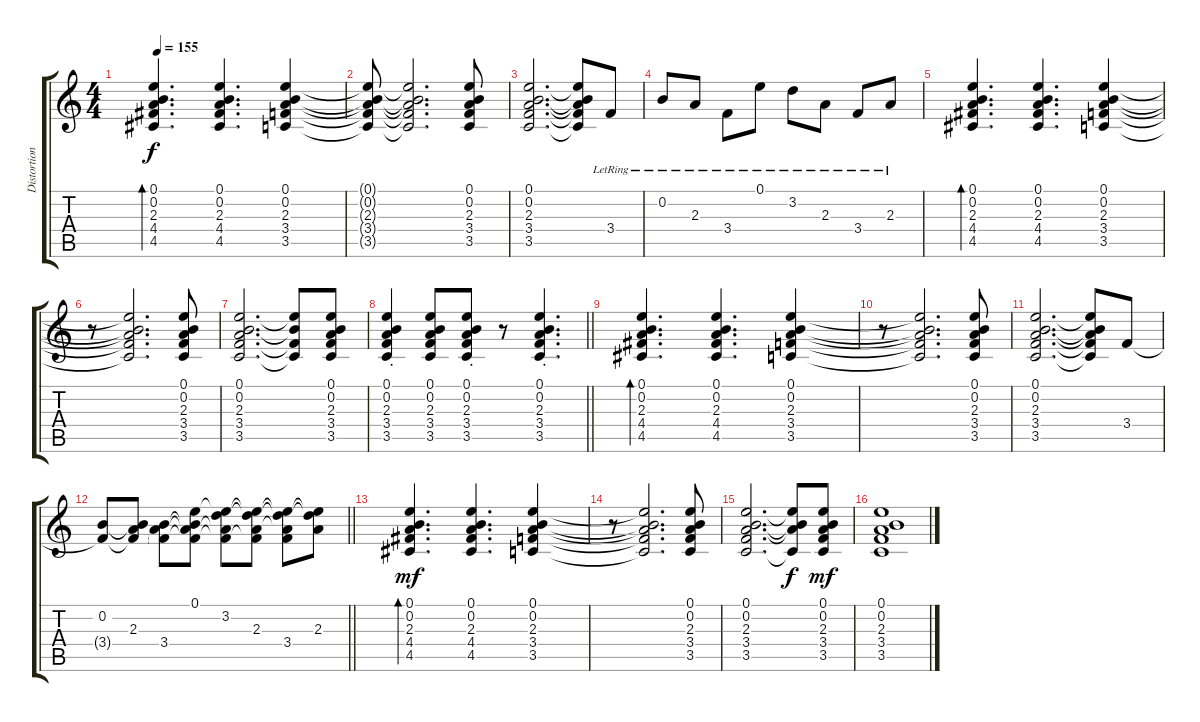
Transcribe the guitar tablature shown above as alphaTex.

\track ("Distortion Guitar 1" "Distortion") {instrument overdrivenguitar}
\staff {score tabs}
\tuning (E4 B3 G3 D3 A2 D2) {hide}
\ts (4 4)
\tempo 155
\clef g2
\ks c
(0.1 0.2 2.3 4.4 4.5).4{d bd 30 dy f} (0.1 0.2 2.3 4.4 4.5).4{d} (0.1 0.2 2.3 3.4 3.5).4 |
(0.1{t} 0.2{t} 2.3{t} 3.4{t} 3.5{t}).8 (0.1{t} 0.2{t} 2.3{t} 3.4{t} 3.5{t}).2{d} (0.1 0.2 2.3 3.4 3.5).8 |
(0.1 0.2 2.3 3.4 3.5).2{d} (0.1{t} 0.2{t} 2.3{t} 3.4{t} 3.5{t}).8 3.4{lr}.8 |
0.2{lr}.8 2.3{lr}.8 3.4{lr}.8 0.1{lr}.8 3.2{lr}.8 2.3{lr}.8 3.4{lr}.8 2.3{lr}.8 |
(0.1 0.2 2.3 4.4 4.5).4{d bd 30} (0.1 0.2 2.3 4.4 4.5).4{d} (0.1 0.2 2.3 3.4 3.5).4 |
r.8 (0.1{t} 0.2{t} 2.3{t} 3.4{t} 3.5{t}).2{d} (0.1 0.2 2.3 3.4 3.5).8 |
(0.1 0.2 2.3 3.4 3.5).2{d} (0.1{t} 0.2{t} 3.4{t} 3.5{t}).8 (0.1 0.2 2.3 3.4 3.5).8 |
\barLineRight lightlight
(0.1{st} 0.2{st} 2.3{st} 3.4{st} 3.5{st}).4 (0.1 0.2 2.3 3.4 3.5).8 (0.1{st} 0.2{st} 2.3{st} 3.4{st} 3.5{st}).8 r.8 (0.1{st} 0.2{st} 2.3{st} 3.4{st} 3.5{st}).4{d} |
(0.1 0.2 2.3 4.4 4.5).4{d bd 30} (0.1 0.2 2.3 4.4 4.5).4{d} (0.1 0.2 2.3 3.4 3.5).4 |
r.8 (0.1{t} 0.2{t} 2.3{t} 3.4{t} 3.5{t}).2{d} (0.1 0.2 2.3 3.4 3.5).8 |
(0.1 0.2 2.3 3.4 3.5).2{d} (0.1{t} 0.2{t} 2.3{t} 3.4{t} 3.5{t}).8 3.4.8 |
\barLineRight lightlight
(0.2 3.4{t}).8 (0.2{t} 2.3 3.4{t}).8 (0.2{t} 2.3{t} 3.4).8 (0.1 0.2{t} 2.3{t} 3.4{t}).8 (0.1{t} 3.2 2.3{t} 3.4{t}).8 (0.1{t} 3.2{t} 2.3 3.4{t}).8 (0.1{t} 3.2{t} 2.3{t} 3.4).8 (0.1{t} 3.2{t} 2.3).8 |
(0.1 0.2 2.3 4.4 4.5).4{d bd 30 dy mf volume 11} (0.1 0.2 2.3 4.4 4.5).4{d} (0.1 0.2 2.3 3.4 3.5).4 |
r.8 (0.1{t} 0.2{t} 2.3{t} 3.4{t} 3.5{t}).2{d} (0.1 0.2 2.3 3.4 3.5).8 |
(0.1 0.2 2.3 3.4 3.5).2{d} (0.1{t} 0.2{t} 2.3{t} 3.5{t}).8{dy f} (0.1 0.2 2.3 3.4 3.5).8{dy mf} |
(0.1 0.2 2.3 3.4 3.5).1
